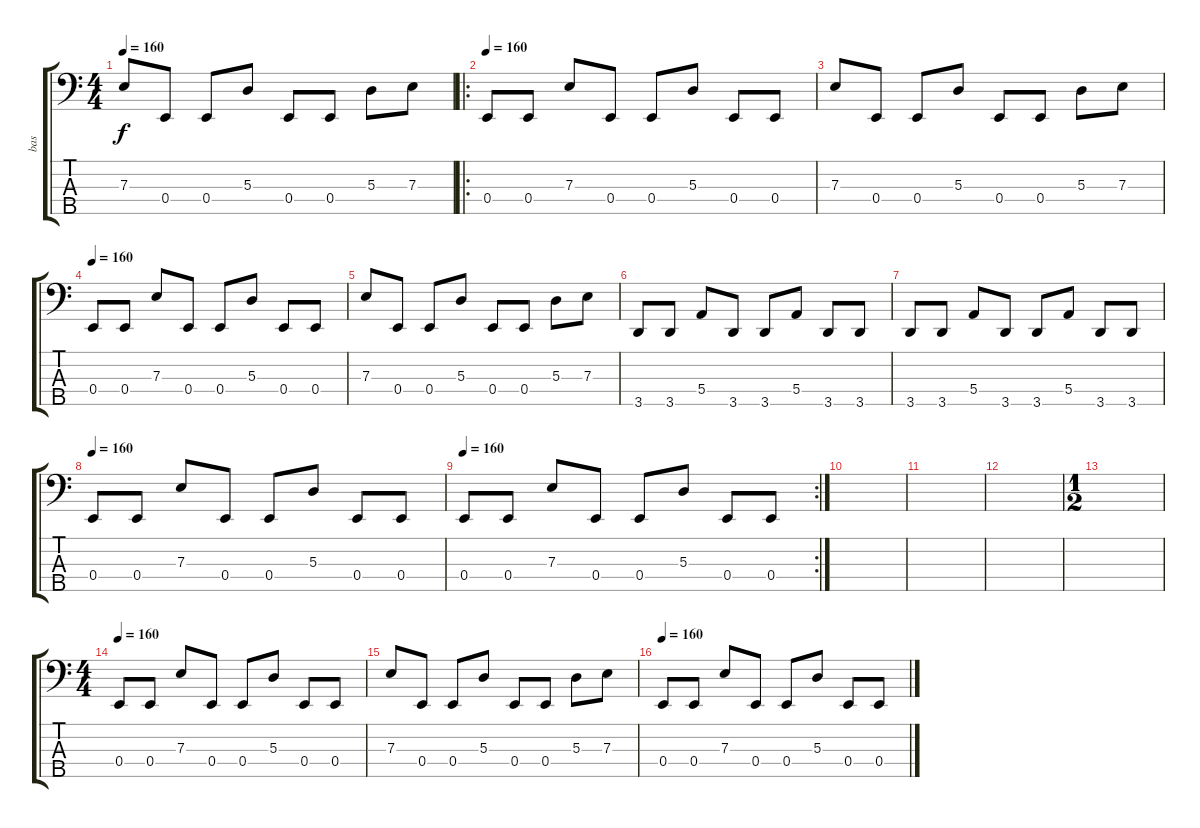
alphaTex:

\track ("bas" "bas") {instrument electricbassfinger}
\staff {score tabs}
\tuning (G2 D2 A1 E1 B0) {hide}
\ts (4 4)
\tempo 160
\clef f4
\ks c
7.3.8{dy f} 0.4.8 0.4.8 5.3.8 0.4.8 0.4.8 5.3.8 7.3.8 |
\ro
\tempo 165
\tempo 160
0.4.8 0.4.8 7.3.8 0.4.8 0.4.8 5.3.8 0.4.8 0.4.8 |
7.3.8 0.4.8 0.4.8 5.3.8 0.4.8 0.4.8 5.3.8 7.3.8 |
\tempo 165
\tempo 160
0.4.8 0.4.8 7.3.8 0.4.8 0.4.8 5.3.8 0.4.8 0.4.8 |
7.3.8 0.4.8 0.4.8 5.3.8 0.4.8 0.4.8 5.3.8 7.3.8 |
3.5.8 3.5.8 5.4.8 3.5.8 3.5.8 5.4.8 3.5.8 3.5.8 |
3.5.8 3.5.8 5.4.8 3.5.8 3.5.8 5.4.8 3.5.8 3.5.8 |
\tempo 165
\tempo 160
0.4.8 0.4.8 7.3.8 0.4.8 0.4.8 5.3.8 0.4.8 0.4.8 |
\rc 2
\tempo 165
\tempo 160
0.4.8 0.4.8 7.3.8 0.4.8 0.4.8 5.3.8 0.4.8 0.4.8 |
|
|
|
\ts (1 2)
|
\ts (4 4)
\tempo 165
\tempo 160
0.4.8 0.4.8 7.3.8 0.4.8 0.4.8 5.3.8 0.4.8 0.4.8 |
7.3.8 0.4.8 0.4.8 5.3.8 0.4.8 0.4.8 5.3.8 7.3.8 |
\tempo 160
0.4.8 0.4.8 7.3.8 0.4.8 0.4.8 5.3.8 0.4.8 0.4.8
